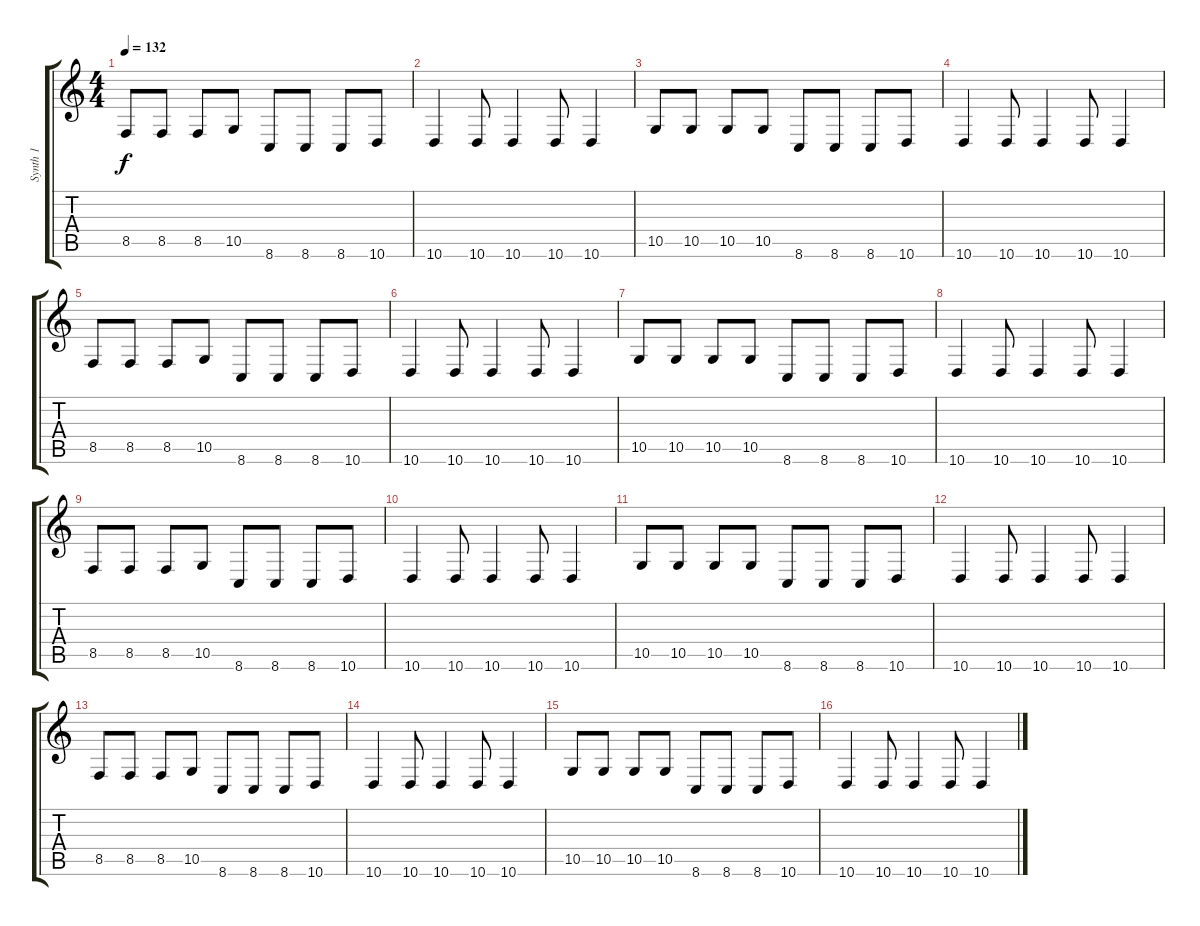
\track ("Synth 1" "Synth 1") {instrument lead2sawtooth}
\staff {score tabs}
\tuning (E4 B3 G3 D3 A2 E2) {hide}
\ts (4 4)
\tempo 132
\clef g2
\ks c
8.5.8{dy f} 8.5.8 8.5.8 10.5.8 8.6.8 8.6.8 8.6.8 10.6.8 |
10.6.4 10.6.8 10.6.4 10.6.8 10.6.4 |
10.5.8 10.5.8 10.5.8 10.5.8 8.6.8 8.6.8 8.6.8 10.6.8 |
10.6.4 10.6.8 10.6.4 10.6.8 10.6.4 |
8.5.8 8.5.8 8.5.8 10.5.8 8.6.8 8.6.8 8.6.8 10.6.8 |
10.6.4 10.6.8 10.6.4 10.6.8 10.6.4 |
10.5.8 10.5.8 10.5.8 10.5.8 8.6.8 8.6.8 8.6.8 10.6.8 |
10.6.4 10.6.8 10.6.4 10.6.8 10.6.4 |
8.5.8 8.5.8 8.5.8 10.5.8 8.6.8 8.6.8 8.6.8 10.6.8 |
10.6.4 10.6.8 10.6.4 10.6.8 10.6.4 |
10.5.8 10.5.8 10.5.8 10.5.8 8.6.8 8.6.8 8.6.8 10.6.8 |
10.6.4 10.6.8 10.6.4 10.6.8 10.6.4 |
8.5.8 8.5.8 8.5.8 10.5.8 8.6.8 8.6.8 8.6.8 10.6.8 |
10.6.4 10.6.8 10.6.4 10.6.8 10.6.4 |
10.5.8 10.5.8 10.5.8 10.5.8 8.6.8 8.6.8 8.6.8 10.6.8 |
10.6.4 10.6.8 10.6.4 10.6.8 10.6.4
